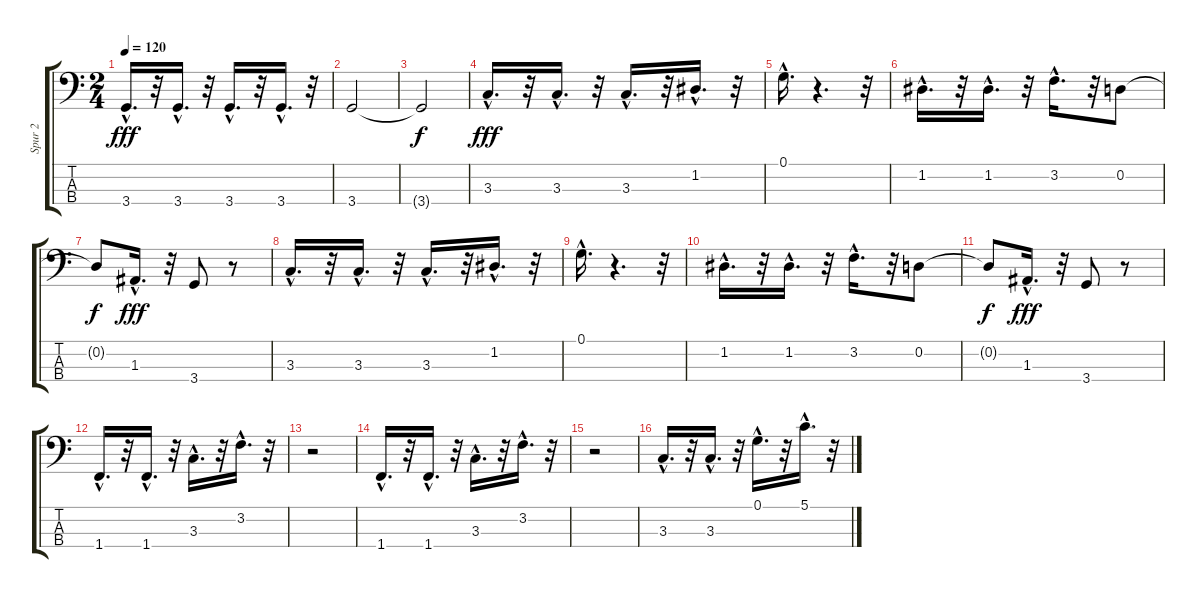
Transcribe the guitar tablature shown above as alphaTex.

\track ("Spur 2" "Spur 2") {instrument fretlessbass}
\staff {score tabs}
\tuning (G2 D2 A1 E1) {hide}
\ts (2 4)
\tempo 120
\clef f4
\ks c
3.4{hac}.16{d dy fff} r.32 3.4{hac}.16{d} r.32 3.4{hac}.16{d} r.32 3.4{hac}.16{d} r.32 |
3.4.2 |
3.4{t}.2{dy f} |
3.3{hac}.16{d dy fff} r.32 3.3{hac}.16{d} r.32 3.3{hac}.16{d} r.32 1.2{hac}.16{d} r.32 |
0.1{hac}.16{d} r.4{d} r.32 |
1.2{hac}.16{d} r.32 1.2{hac}.16{d} r.32 3.2{hac}.16{d} r.32 0.2.8 |
0.2{t}.8{dy f} 1.3{hac}.16{d dy fff} r.32 3.4.8 r.8 |
3.3{hac}.16{d} r.32 3.3{hac}.16{d} r.32 3.3{hac}.16{d} r.32 1.2{hac}.16{d} r.32 |
0.1{hac}.16{d} r.4{d} r.32 |
1.2{hac}.16{d} r.32 1.2{hac}.16{d} r.32 3.2{hac}.16{d} r.32 0.2.8 |
0.2{t}.8{dy f} 1.3{hac}.16{d dy fff} r.32 3.4.8 r.8 |
1.4{hac}.16{d} r.32 1.4{hac}.16{d} r.32 3.3{hac}.16{d} r.32 3.2{hac}.16{d} r.32 |
r.2 |
1.4{hac}.16{d} r.32 1.4{hac}.16{d} r.32 3.3{hac}.16{d} r.32 3.2{hac}.16{d} r.32 |
r.2 |
3.3{hac}.16{d} r.32 3.3{hac}.16{d} r.32 0.1{hac}.16{d} r.32 5.1{hac}.16{d} r.32
